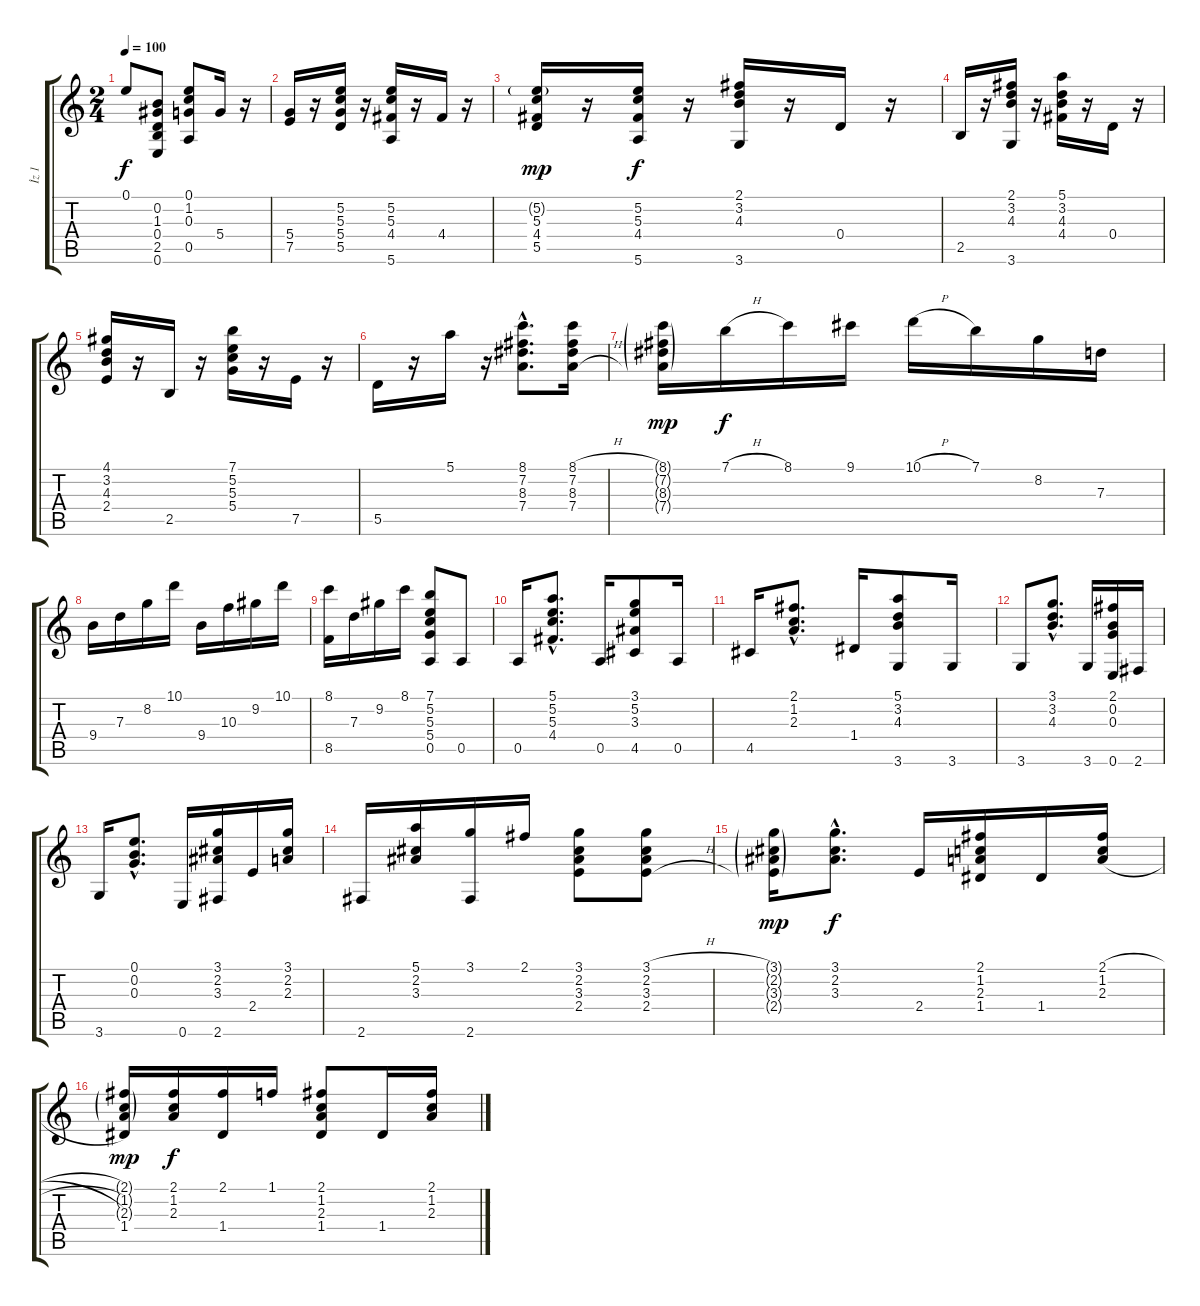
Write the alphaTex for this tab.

\track ("İz 1" "İz 1") {instrument acousticguitarnylon}
\staff {score tabs}
\tuning (E4 B3 G3 D3 A2 E2) {hide}
\ts (2 4)
\tempo 100
\clef g2
\ks c
0.1.8{dy f} (0.2 1.3 0.4 2.5 0.6).8 (0.1 1.2 0.3 0.5).8 5.4.16 r.16 |
(5.4 7.5).16 r.16 (5.2 5.3 5.4 5.5).16 r.16 (5.2 5.3 4.4 5.6).16 r.16 4.4.16 r.16 |
(5.2{g} 5.3 4.4 5.5).16{dy mp} r.16 (5.2 5.3 4.4 5.6).16{dy f} r.16 (2.1 3.2 4.3 3.6).16 r.16 0.4.16 r.16 |
2.5.16 r.16 (2.1 3.2 4.3 3.6).16 r.16 (5.1 3.2 4.3 4.4).16 r.16 0.4.16 r.16 |
(4.1 3.2 4.3 2.4).16 r.16 2.5.16 r.16 (7.1 5.2 5.3 5.4).16 r.16 7.5.16 r.16 |
5.5.16 r.16 5.1.16 r.16 (8.1{hac} 7.2{hac} 8.3{hac} 7.4{hac}).8{d} (8.1{h} 7.2{h} 8.3{h} 7.4{h}).16 |
(8.1{g} 7.2{g} 8.3{g} 7.4{g}).16{dy mp} 7.1{h}.16{dy f} 8.1.16 9.1.16 10.1{h}.16 7.1.16 8.2.16 7.3.16 |
9.4.16 7.3.16 8.2.16 10.1.16 9.4.16 10.3.16 9.2.16 10.1.16 |
(8.1 8.5).16 7.3.16 9.2.16 8.1.16 (7.1 5.2 5.3 5.4 0.5).8 0.5.8 |
0.5.16 (5.1{hac} 5.2{hac} 5.3{hac} 4.4{hac}).8{d} 0.5.16 (3.1 5.2 3.3 4.5).8 0.5.16 |
4.5.16 (2.1{hac} 1.2{hac} 2.3{hac}).8{d} 1.4.16 (5.1 3.2 4.3 3.6).8 3.6.16 |
3.6.8 (3.1{hac} 3.2{hac} 4.3{hac}).8{d} 3.6.16 (2.1 0.2 0.3 0.6).16 2.6.16 |
3.6.16 (0.1{hac} 0.2{hac} 0.3{hac}).8{d} 0.6.16 (3.1 2.2 3.3 2.6).16 2.4.16 (3.1 2.2 2.3).16 |
2.6.16 (5.1 2.2 3.3).16 (3.1 2.6).16 2.1.16 (3.1 2.2 3.3 2.4).8 (3.1{h} 2.2{h} 3.3{h} 2.4{h}).8 |
(3.1{g} 2.2{g} 3.3{g} 2.4{g}).16{dy mp} (3.1{hac} 2.2{hac} 3.3{hac}).8{d dy f} 2.4.16 (2.1 1.2 2.3 1.4).16 1.4.16 (2.1{h} 1.2{h} 2.3{h}).16 |
(2.1{g} 1.2{g} 2.3{g} 1.4).16{dy mp} (2.1 1.2 2.3).16{dy f} (2.1 1.4).16 1.1.16 (2.1 1.2 2.3 1.4).8 1.4.16 (2.1{h} 1.2{h} 2.3{h}).16
